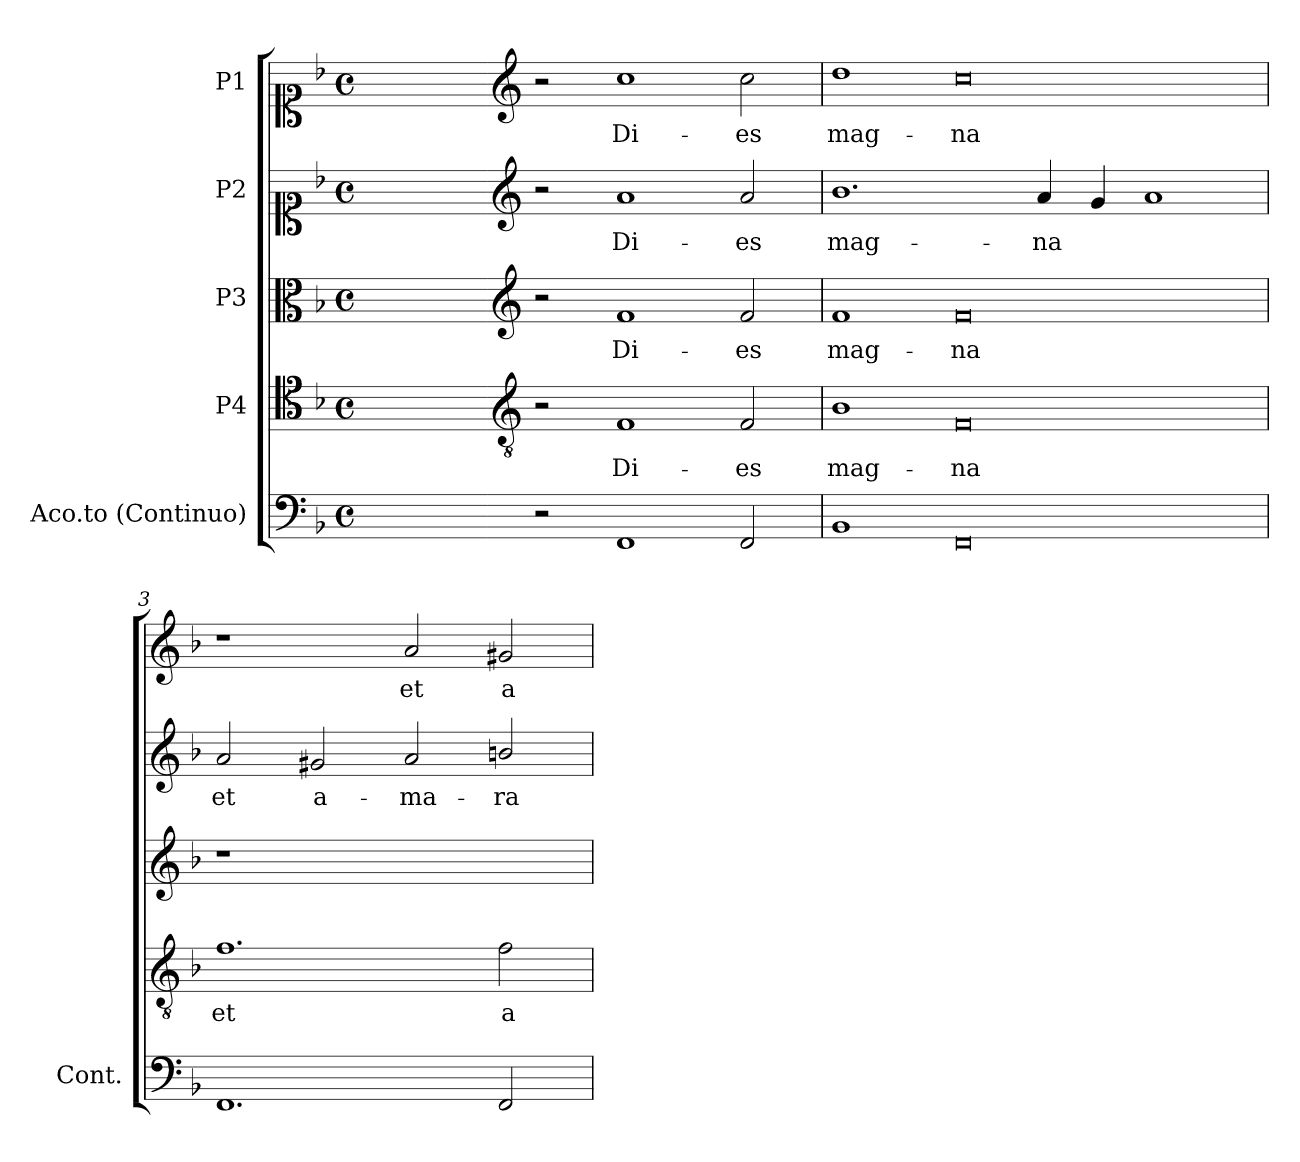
**kern	**kern	**text	**kern	**text	**kern	**text	**kern	**text
*part5	*part4	*part4	*part3	*part3	*part2	*part2	*part1	*part1
*staff5	*staff4	*staff4	*staff3	*staff3	*staff2	*staff2	*staff1	*staff1
*I"Aco.to (Continuo)	*I"P4	*	*I"P3	*	*I"P2	*	*I"P1	*
*I'Cont.	*	*	*	*	*	*	*	*
!!LO:PB:g=z
*clefF4	*clefC4	*	*clefC3	*	*clefC1	*	*clefC1	*
*	*ITrd7c12	*	*	*	*	*	*	*
*k[b-]	*k[b-]	*	*k[b-]	*	*k[b-]	*	*k[b-]	*
*F:	*F:	*	*F:	*	*F:	*	*F:	*
*M4/4	*M4/4	*	*M4/4	*	*M4/4	*	*M4/4	*
*met(c)	*met(c)	*	*met(c)	*	*met(c)	*	*met(c)	*
=1	=1	=1	=1	=1	=1	=1	=1	=1
1ryy	1ryy	.	1ryy	.	1ryy	.	1ryy	.
=1-	=1-	=1-	=1-	=1-	=1-	=1-	=1-	=1-
*	*clefGv2	*	*clefG2	*	*clefG2	*	*clefG2	*
2r	2r	.	2r	.	2r	.	2r	.
!	!	!LO:LY:b:color=#000000	!	!	!	!	!	!
!	!	!	!	!LO:LY:b:color=#000000	!	!	!	!
!	!	!	!	!	!	!LO:LY:b:color=#000000	!	!
!	!	!	!	!	!	!	!	!LO:LY:b:color=#000000
1FFi	1FFi	Di-	1fi	Di-	1ai	Di-	1cci	Di-
!	!	!LO:LY:b:color=#000000	!	!	!	!	!	!
!	!	!	!	!LO:LY:b:color=#000000	!	!	!	!
!	!	!	!	!	!	!LO:LY:b:color=#000000	!	!
!	!	!	!	!	!	!	!	!LO:LY:b:color=#000000
2FFi/	2FFi/	-es	2fi/	-es	2ai/	-es	2cci\	-es
=2	=2	=2	=2	=2	=2	=2	=2	=2
!	!	!LO:LY:b:color=#000000	!	!	!	!	!	!
!	!	!	!	!LO:LY:b:color=#000000	!	!	!	!
!	!	!	!	!	!	!LO:LY:b:color=#000000	!	!
!	!	!	!	!	!	!	!	!LO:LY:b:color=#000000
1BB-i	1BB-i	mag-	1fi	mag-	1.b-i	mag-	1ddi	mag-
!	!	!LO:LY:b:color=#000000	!	!	!	!	!	!
!	!	!	!	!LO:LY:b:color=#000000	!	!	!	!
!	!	!	!	!	!	!	!	!LO:LY:b:color=#000000
0FFi	0FFi	-na	0fi	-na	.	.	0cci	-na
!	!	!	!	!	!	!LO:LY:b:color=#000000	!	!
.	.	.	.	.	4ai/	-na	.	.
.	.	.	.	.	4gi/	.	.	.
.	.	.	.	.	1ai	.	.	.
=3	=3	=3	=3	=3	=3	=3	=3	=3
!	!	!LO:LY:b:color=#000000	!LO:N:vis=1	!	!	!	!	!
!	!	!	!	!	!	!LO:LY:b:color=#000000	!	!
1.FFi	1.Fi	et	1r	.	2ai/	et	1r	.
!	!	!	!	!	!	!LO:LY:b:color=#000000	!	!
.	.	.	.	.	2g#Xi/	a-	.	.
!	!	!	!	!	!	!LO:LY:b:color=#000000	!	!
!	!	!	!	!	!	!	!	!LO:LY:b:color=#000000
.	.	.	1ryy	.	2ai/	-ma-	2ai/	et
!	!	!LO:LY:b:color=#000000	!	!	!	!	!	!
!	!	!	!	!	!	!LO:LY:b:color=#000000	!	!
!	!	!	!	!	!	!	!	!LO:LY:b:color=#000000
2FFi/	2Fi\	a-	.	.	2bni/	-ra	2g#Xi/	a-
=	=	=	=	=	=	=	=	=
*-	*-	*-	*-	*-	*-	*-	*-	*-
